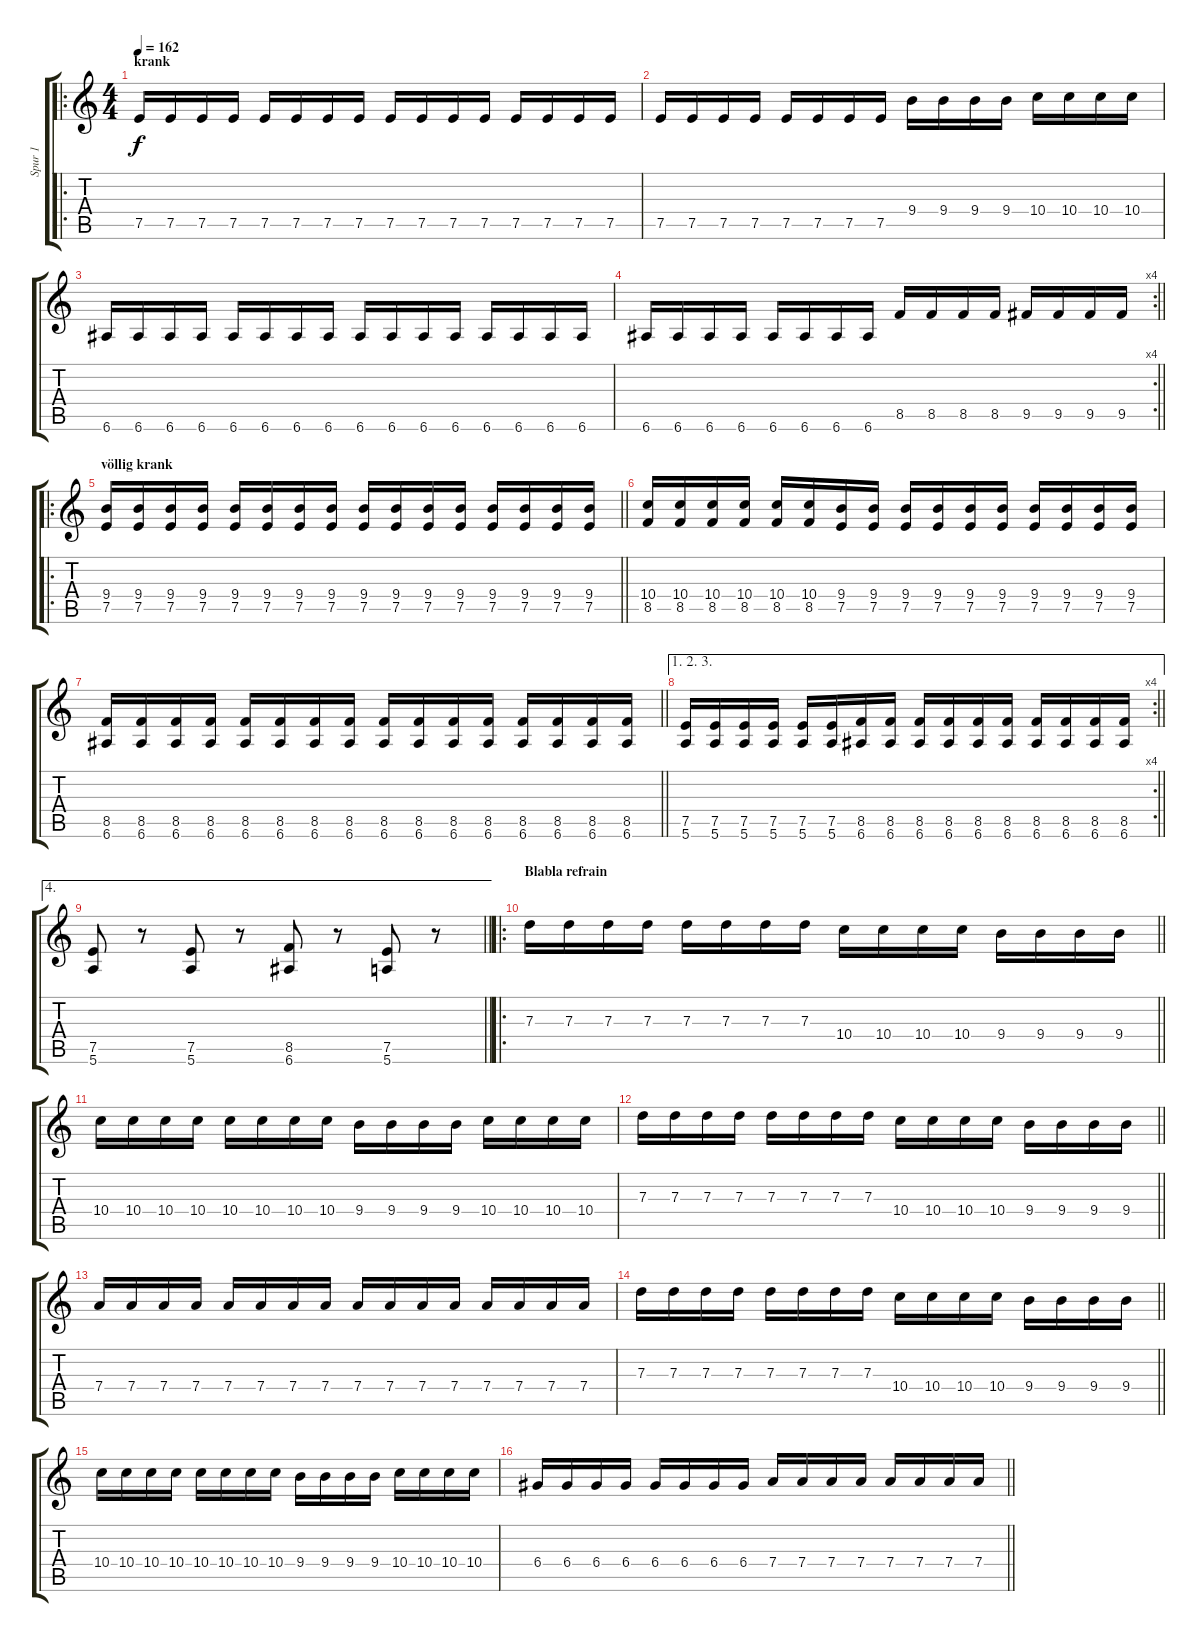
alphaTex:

\track ("Spur 1" "Spur 1") {instrument distortionguitar}
\staff {score tabs}
\tuning (E4 B3 G3 D3 A2 E2) {hide}
\ro
\ts (4 4)
\section ("" "krank")
\tempo 162
\clef g2
\ks c
7.5.16{dy f} 7.5.16 7.5.16 7.5.16 7.5.16 7.5.16 7.5.16 7.5.16 7.5.16 7.5.16 7.5.16 7.5.16 7.5.16 7.5.16 7.5.16 7.5.16 |
7.5.16 7.5.16 7.5.16 7.5.16 7.5.16 7.5.16 7.5.16 7.5.16 9.4.16 9.4.16 9.4.16 9.4.16 10.4.16 10.4.16 10.4.16 10.4.16 |
6.6.16 6.6.16 6.6.16 6.6.16 6.6.16 6.6.16 6.6.16 6.6.16 6.6.16 6.6.16 6.6.16 6.6.16 6.6.16 6.6.16 6.6.16 6.6.16 |
\rc 4
\barLineRight lightlight
6.6.16 6.6.16 6.6.16 6.6.16 6.6.16 6.6.16 6.6.16 6.6.16 8.5.16 8.5.16 8.5.16 8.5.16 9.5.16 9.5.16 9.5.16 9.5.16 |
\ro
\section ("" "völlig krank")
\barLineRight lightlight
(9.4 7.5).16 (9.4 7.5).16 (9.4 7.5).16 (9.4 7.5).16 (9.4 7.5).16 (9.4 7.5).16 (9.4 7.5).16 (9.4 7.5).16 (9.4 7.5).16 (9.4 7.5).16 (9.4 7.5).16 (9.4 7.5).16 (9.4 7.5).16 (9.4 7.5).16 (9.4 7.5).16 (9.4 7.5).16 |
(10.4 8.5).16 (10.4 8.5).16 (10.4 8.5).16 (10.4 8.5).16 (10.4 8.5).16 (10.4 8.5).16 (9.4 7.5).16 (9.4 7.5).16 (9.4 7.5).16 (9.4 7.5).16 (9.4 7.5).16 (9.4 7.5).16 (9.4 7.5).16 (9.4 7.5).16 (9.4 7.5).16 (9.4 7.5).16 |
\barLineRight lightlight
(8.5 6.6).16 (8.5 6.6).16 (8.5 6.6).16 (8.5 6.6).16 (8.5 6.6).16 (8.5 6.6).16 (8.5 6.6).16 (8.5 6.6).16 (8.5 6.6).16 (8.5 6.6).16 (8.5 6.6).16 (8.5 6.6).16 (8.5 6.6).16 (8.5 6.6).16 (8.5 6.6).16 (8.5 6.6).16 |
\ae (1 2 3)
\rc 4
\barLineRight lightlight
(7.5 5.6).16 (7.5 5.6).16 (7.5 5.6).16 (7.5 5.6).16 (7.5 5.6).16 (7.5 5.6).16 (8.5 6.6).16 (8.5 6.6).16 (8.5 6.6).16 (8.5 6.6).16 (8.5 6.6).16 (8.5 6.6).16 (8.5 6.6).16 (8.5 6.6).16 (8.5 6.6).16 (8.5 6.6).16 |
\ae 4
\barLineRight lightlight
(7.5 5.6).8 r.8 (7.5 5.6).8 r.8 (8.5 6.6).8 r.8 (7.5 5.6).8 r.8 |
\ro
\section ("" "Blabla refrain")
\barLineRight lightlight
7.3.16 7.3.16 7.3.16 7.3.16 7.3.16 7.3.16 7.3.16 7.3.16 10.4.16 10.4.16 10.4.16 10.4.16 9.4.16 9.4.16 9.4.16 9.4.16 |
10.4.16 10.4.16 10.4.16 10.4.16 10.4.16 10.4.16 10.4.16 10.4.16 9.4.16 9.4.16 9.4.16 9.4.16 10.4.16 10.4.16 10.4.16 10.4.16 |
\barLineRight lightlight
7.3.16 7.3.16 7.3.16 7.3.16 7.3.16 7.3.16 7.3.16 7.3.16 10.4.16 10.4.16 10.4.16 10.4.16 9.4.16 9.4.16 9.4.16 9.4.16 |
7.4.16 7.4.16 7.4.16 7.4.16 7.4.16 7.4.16 7.4.16 7.4.16 7.4.16 7.4.16 7.4.16 7.4.16 7.4.16 7.4.16 7.4.16 7.4.16 |
\barLineRight lightlight
7.3.16 7.3.16 7.3.16 7.3.16 7.3.16 7.3.16 7.3.16 7.3.16 10.4.16 10.4.16 10.4.16 10.4.16 9.4.16 9.4.16 9.4.16 9.4.16 |
10.4.16 10.4.16 10.4.16 10.4.16 10.4.16 10.4.16 10.4.16 10.4.16 9.4.16 9.4.16 9.4.16 9.4.16 10.4.16 10.4.16 10.4.16 10.4.16 |
\barLineRight lightlight
6.4.16 6.4.16 6.4.16 6.4.16 6.4.16 6.4.16 6.4.16 6.4.16 7.4.16 7.4.16 7.4.16 7.4.16 7.4.16 7.4.16 7.4.16 7.4.16
